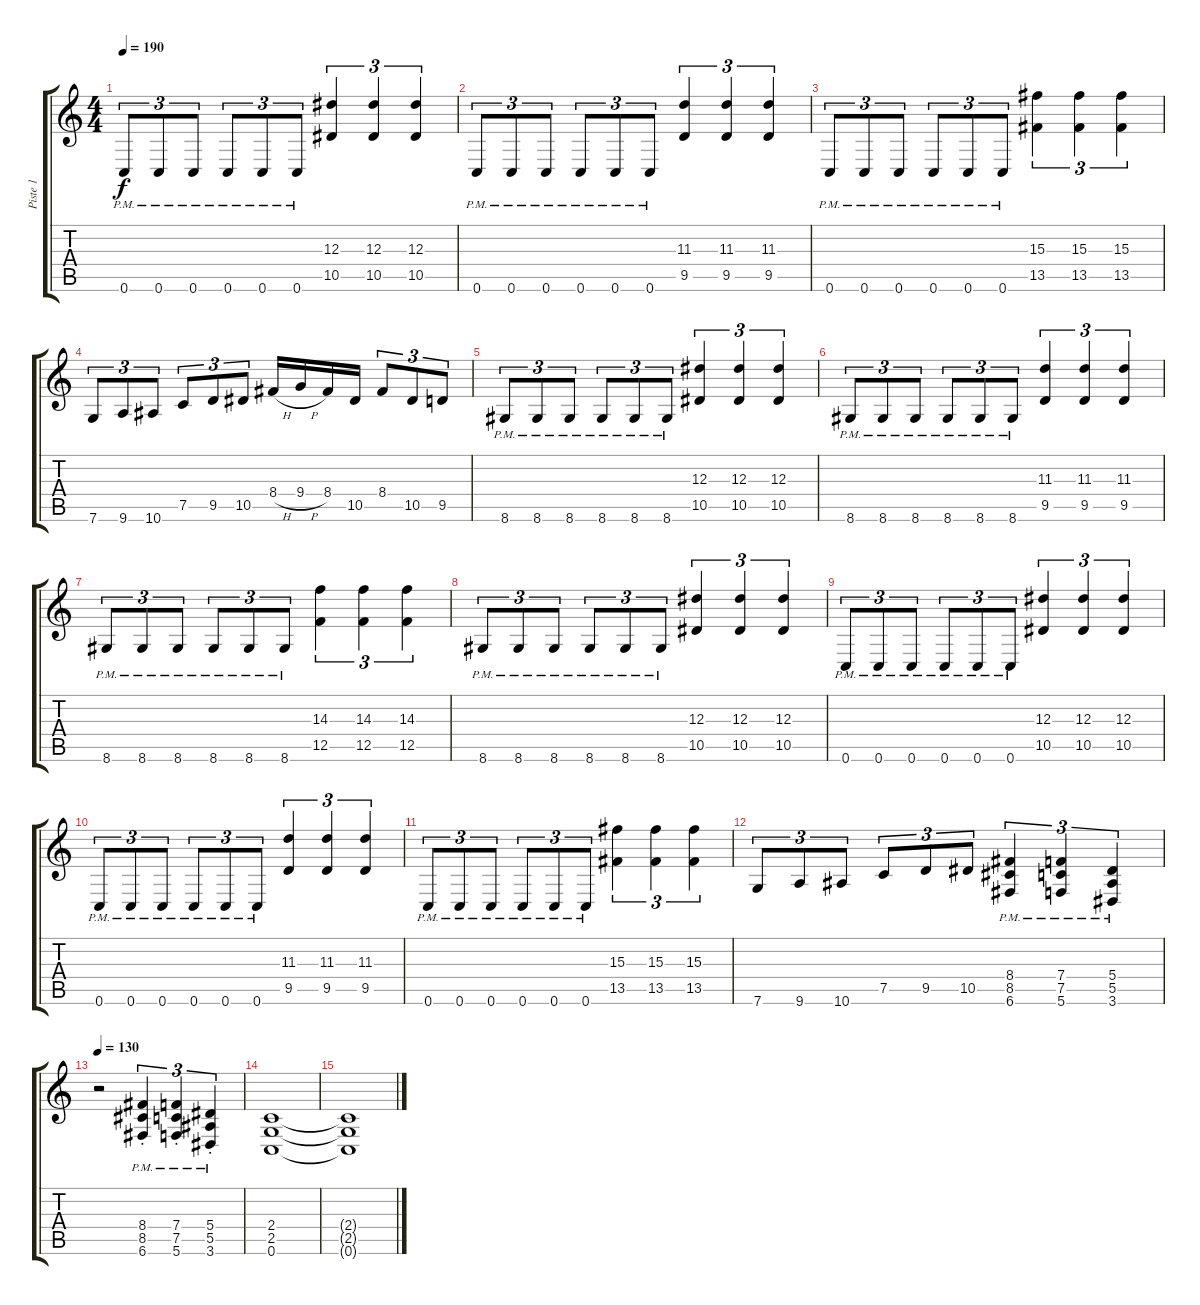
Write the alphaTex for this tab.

\track ("Piste 1" "Piste 1") {instrument distortionguitar}
\staff {score tabs}
\tuning (C4 G3 Eb3 Bb2 F2 C2) {hide}
\ts (4 4)
\tempo 190
\clef g2
\ks c
0.6{pm}.8{tu (3 2) dy f} 0.6{pm}.8{tu (3 2)} 0.6{pm}.8{tu (3 2)} 0.6{pm}.8{tu (3 2)} 0.6{pm}.8{tu (3 2)} 0.6{pm}.8{tu (3 2)} (12.3 10.5).4{tu (3 2)} (12.3 10.5).4{tu (3 2)} (12.3 10.5).4{tu (3 2)} |
0.6{pm}.8{tu (3 2)} 0.6{pm}.8{tu (3 2)} 0.6{pm}.8{tu (3 2)} 0.6{pm}.8{tu (3 2)} 0.6{pm}.8{tu (3 2)} 0.6{pm}.8{tu (3 2)} (11.3 9.5).4{tu (3 2)} (11.3 9.5).4{tu (3 2)} (11.3 9.5).4{tu (3 2)} |
0.6{pm}.8{tu (3 2)} 0.6{pm}.8{tu (3 2)} 0.6{pm}.8{tu (3 2)} 0.6{pm}.8{tu (3 2)} 0.6{pm}.8{tu (3 2)} 0.6{pm}.8{tu (3 2)} (15.3 13.5).4{tu (3 2)} (15.3 13.5).4{tu (3 2)} (15.3 13.5).4{tu (3 2)} |
7.6.8{tu (3 2)} 9.6.8{tu (3 2)} 10.6.8{tu (3 2)} 7.5.8{tu (3 2)} 9.5.8{tu (3 2)} 10.5.8{tu (3 2)} 8.4{h}.16 9.4{h}.16 8.4.16 10.5.16 8.4.8{tu (3 2)} 10.5.8{tu (3 2)} 9.5.8{tu (3 2)} |
8.6{pm}.8{tu (3 2)} 8.6{pm}.8{tu (3 2)} 8.6{pm}.8{tu (3 2)} 8.6{pm}.8{tu (3 2)} 8.6{pm}.8{tu (3 2)} 8.6{pm}.8{tu (3 2)} (12.3 10.5).4{tu (3 2)} (12.3 10.5).4{tu (3 2)} (12.3 10.5).4{tu (3 2)} |
8.6{pm}.8{tu (3 2)} 8.6{pm}.8{tu (3 2)} 8.6{pm}.8{tu (3 2)} 8.6{pm}.8{tu (3 2)} 8.6{pm}.8{tu (3 2)} 8.6{pm}.8{tu (3 2)} (11.3 9.5).4{tu (3 2)} (11.3 9.5).4{tu (3 2)} (11.3 9.5).4{tu (3 2)} |
8.6{pm}.8{tu (3 2)} 8.6{pm}.8{tu (3 2)} 8.6{pm}.8{tu (3 2)} 8.6{pm}.8{tu (3 2)} 8.6{pm}.8{tu (3 2)} 8.6{pm}.8{tu (3 2)} (14.3 12.5).4{tu (3 2)} (14.3 12.5).4{tu (3 2)} (14.3 12.5).4{tu (3 2)} |
8.6{pm}.8{tu (3 2)} 8.6{pm}.8{tu (3 2)} 8.6{pm}.8{tu (3 2)} 8.6{pm}.8{tu (3 2)} 8.6{pm}.8{tu (3 2)} 8.6{pm}.8{tu (3 2)} (12.3 10.5).4{tu (3 2)} (12.3 10.5).4{tu (3 2)} (12.3 10.5).4{tu (3 2)} |
0.6{pm}.8{tu (3 2)} 0.6{pm}.8{tu (3 2)} 0.6{pm}.8{tu (3 2)} 0.6{pm}.8{tu (3 2)} 0.6{pm}.8{tu (3 2)} 0.6{pm}.8{tu (3 2)} (12.3 10.5).4{tu (3 2)} (12.3 10.5).4{tu (3 2)} (12.3 10.5).4{tu (3 2)} |
0.6{pm}.8{tu (3 2)} 0.6{pm}.8{tu (3 2)} 0.6{pm}.8{tu (3 2)} 0.6{pm}.8{tu (3 2)} 0.6{pm}.8{tu (3 2)} 0.6{pm}.8{tu (3 2)} (11.3 9.5).4{tu (3 2)} (11.3 9.5).4{tu (3 2)} (11.3 9.5).4{tu (3 2)} |
0.6{pm}.8{tu (3 2)} 0.6{pm}.8{tu (3 2)} 0.6{pm}.8{tu (3 2)} 0.6{pm}.8{tu (3 2)} 0.6{pm}.8{tu (3 2)} 0.6{pm}.8{tu (3 2)} (15.3 13.5).4{tu (3 2)} (15.3 13.5).4{tu (3 2)} (15.3 13.5).4{tu (3 2)} |
7.6.8{tu (3 2)} 9.6.8{tu (3 2)} 10.6.8{tu (3 2)} 7.5.8{tu (3 2)} 9.5.8{tu (3 2)} 10.5.8{tu (3 2)} (8.4{pm} 8.5{pm} 6.6{pm}).4{tu (3 2)} (7.4{pm} 7.5{pm} 5.6{pm}).4{tu (3 2)} (5.4{pm} 5.5{pm} 3.6{pm}).4{tu (3 2)} |
\tempo 130
r.2 (8.4{pm st} 8.5{pm st} 6.6{pm st}).4{tu (3 2)} (7.4{pm st} 7.5{pm st} 5.6{pm st}).4{tu (3 2)} (5.4{pm st} 5.5{pm st} 3.6{pm st}).4{tu (3 2)} |
(2.4 2.5 0.6).1 |
(2.4{t} 2.5{t} 0.6{t}).1
